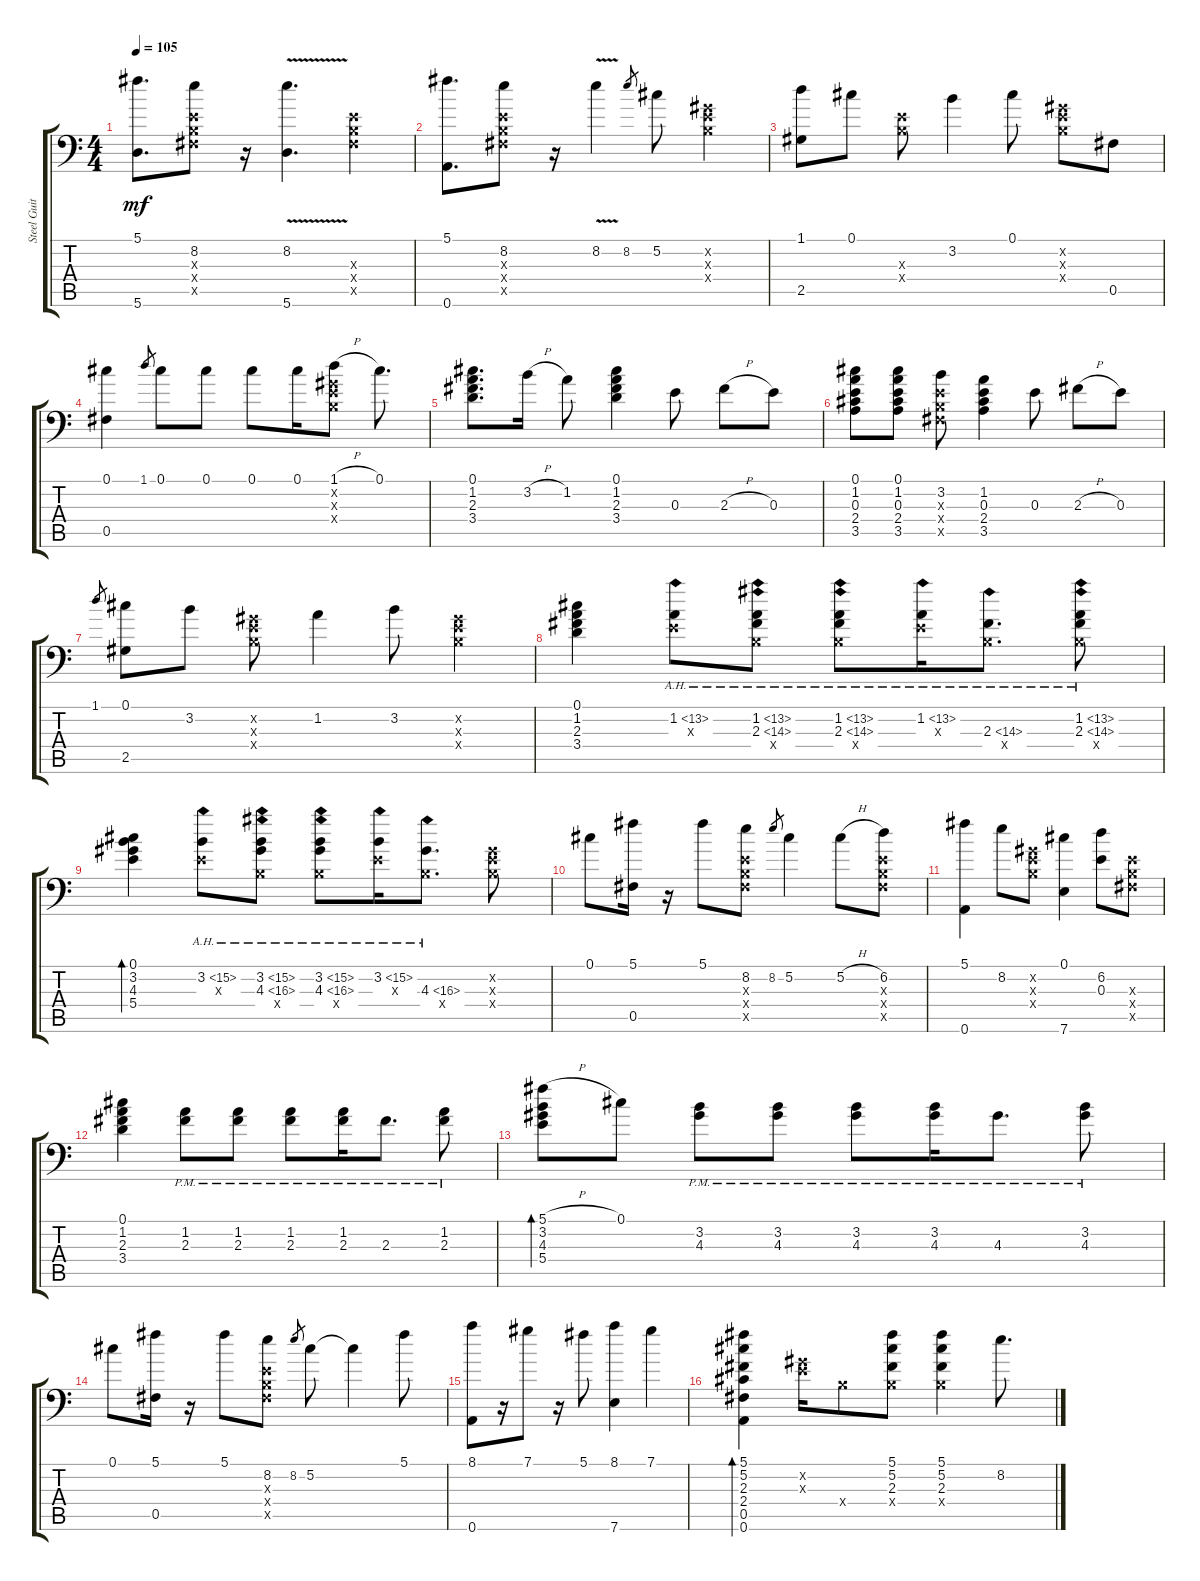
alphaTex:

\track ("Steel Guitar" "Steel Guit") {instrument acousticguitarsteel}
\staff {score tabs}
\tuning (Db4 Ab3 E3 B2 Gb2 A1) {hide}
\ts (4 4)
\tempo 105
\clef f4
\ks c
(5.1 5.6).8{d dy mf} (8.2 0.3{x} 0.4{x} 0.5{x}).8 r.16 (8.2{v} 5.6).4{d} (0.3{x} 0.4{x} 0.5{x}).4 |
(5.1 0.6).8{d} (8.2 0.3{x} 0.4{x} 0.5{x}).8 r.16 8.2{v}.4 8.2.8{gr} 5.2.8 (0.2{x} 0.3{x} 0.4{x}).4 |
(1.1 2.5).8 0.1.8 (0.3{x} 0.4{x}).8 3.2.4 0.1.8 (0.2{x} 0.3{x} 0.4{x}).8 0.5.8 |
(0.1 0.5).4 1.1.8{gr} 0.1.8 0.1.8 0.1.8 0.1.16 (1.1{h} 0.2{x} 0.3{x} 0.4{x}).8 0.1.8{d} |
(0.1 1.2 2.3 3.4).8{d} 3.2{h}.16 1.2.8 (0.1 1.2 2.3 3.4).4 0.3.8 2.3{h}.8 0.3.8 |
(0.1 1.2 0.3 2.4 3.5).8 (0.1 1.2 0.3 2.4 3.5).8 (3.2 0.3{x} 0.4{x} 0.5{x}).8 (1.2 0.3 2.4 3.5).4 0.3.8 2.3{h}.8 0.3.8 |
1.1.8{gr} (0.1 2.5).8 3.2.8 (0.2{x} 0.3{x} 0.4{x}).8 1.2.4 3.2.8 (0.2{x} 0.3{x} 0.4{x}).4 |
(0.1 1.2 2.3 3.4).4 (1.2{ah 12} 0.3{x}).8 (1.2{ah 12} 2.3{ah 12} 0.4{x}).8 (1.2{ah 12} 2.3{ah 12} 0.4{x}).8 (1.2{ah 12} 0.3{x}).16 (2.3{ah 12} 0.4{x}).8{d} (1.2{ah 12} 2.3{ah 12} 0.4{x}).8 |
(0.1 3.2 4.3 5.4).4{bd 30} (3.2{ah 12} 0.3{x}).8 (3.2{ah 12} 4.3{ah 12} 0.4{x}).8 (3.2{ah 12} 4.3{ah 12} 0.4{x}).8 (3.2{ah 12} 0.3{x}).16 (4.3{ah 12} 0.4{x}).8{d} (0.2{x} 0.3{x} 0.4{x}).8 |
0.1.8 (5.1 0.5).16 r.16 5.1.8 (8.2 0.3{x} 0.4{x} 0.5{x}).8 8.2.8{gr} 5.2.4 5.2{h}.8 (6.2 0.3{x} 0.4{x} 0.5{x}).8 |
(5.1 0.6).4 8.2.8 (0.2{x} 0.3{x} 0.4{x}).8 (0.1 7.6).4 (6.2 0.3).8 (0.3{x} 0.4{x} 0.5{x}).8 |
(0.1 1.2 2.3 3.4).4 (1.2{pm} 2.3{pm}).8 (1.2{pm} 2.3{pm}).8 (1.2{pm} 2.3{pm}).8 (1.2{pm} 2.3{pm}).16 2.3{pm}.8{d} (1.2{pm} 2.3{pm}).8 |
(5.1{h} 3.2 4.3 5.4).8{bd 30} 0.1.8 (3.2{pm} 4.3{pm}).8 (3.2{pm} 4.3{pm}).8 (3.2{pm} 4.3{pm}).8 (3.2{pm} 4.3{pm}).16 4.3{pm}.8{d} (3.2{pm} 4.3{pm}).8 |
0.1.8 (5.1 0.5).16 r.16 5.1.8 (8.2 0.3{x} 0.4{x} 0.5{x}).8 8.2.8{gr} 5.2.8 5.2{t}.4 5.1.8 |
(8.1 0.6).8 r.16 7.1.8 r.16 5.1.8 (8.1 7.6).4 7.1.4 |
(5.1 5.2 2.3 2.4 0.5 0.6).4{bd 60} (0.2{x} 0.3{x}).16 0.4{x}.8 (5.1 5.2 2.3 0.4{x}).8 (5.1 5.2 2.3 0.4{x}).4 8.2.8{d}
